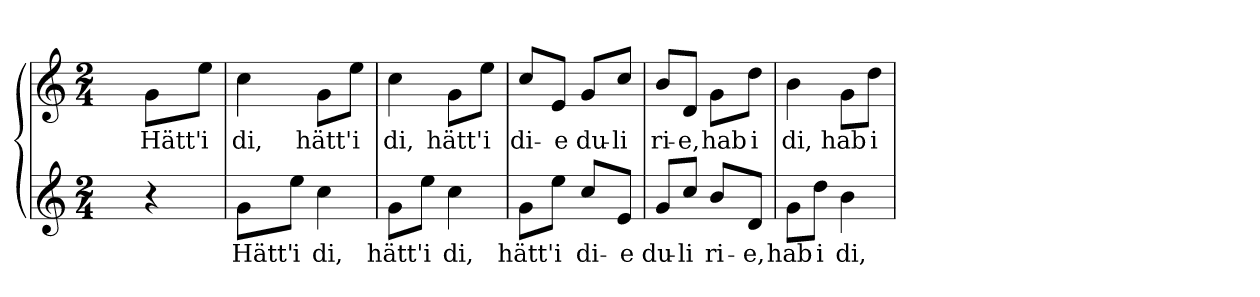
**kern	**text	**kern	**text
*part2	*part2	*part1	*part1
*staff2	*staff2	*staff1	*staff1
!!LO:PB:g=z
*clefG2	*	*clefG2	*
*k[]	*	*k[]	*
*a:	*	*a:	*
*M2/4	*	*M2/4	*
=1	=1	=1	=1
4ryy	.	4ryy	.
!	!	!	!LO:LY:b:color=#000000
4r	.	8gi\L	Hätt'
!	!	!	!LO:LY:b:color=#000000
.	.	8eei\J	i
=2	=2	=2	=2
!	!LO:LY:b:color=#000000	!	!
!	!	!	!LO:LY:b:color=#000000
8gi\L	Hätt'	4cci\	di,
!	!LO:LY:b:color=#000000	!	!
8eei\J	i	.	.
!	!LO:LY:b:color=#000000	!	!
!	!	!	!LO:LY:b:color=#000000
4cci\	di,	8gi\L	hätt'
!	!	!	!LO:LY:b:color=#000000
.	.	8eei\J	i
=3	=3	=3	=3
!	!LO:LY:b:color=#000000	!	!
!	!	!	!LO:LY:b:color=#000000
8gi\L	hätt'	4cci\	di,
!	!LO:LY:b:color=#000000	!	!
8eei\J	i	.	.
!	!LO:LY:b:color=#000000	!	!
!	!	!	!LO:LY:b:color=#000000
4cci\	di,	8gi\L	hätt'
!	!	!	!LO:LY:b:color=#000000
.	.	8eei\J	i
=4	=4	=4	=4
!	!LO:LY:b:color=#000000	!	!
!	!	!	!LO:LY:b:color=#000000
8gi\L	hätt'	8cci/L	di-
!	!LO:LY:b:color=#000000	!	!
!	!	!	!LO:LY:b:color=#000000
8eei\J	i	8ei/J	-e
!	!LO:LY:b:color=#000000	!	!
!	!	!	!LO:LY:b:color=#000000
8cci/L	di-	8gi/L	du-
!	!LO:LY:b:color=#000000	!	!
!	!	!	!LO:LY:b:color=#000000
8ei/J	-e	8cci/J	-li
=5	=5	=5	=5
!	!LO:LY:b:color=#000000	!	!
!	!	!	!LO:LY:b:color=#000000
8gi/L	du-	8bi/L	ri-
!	!LO:LY:b:color=#000000	!	!
!	!	!	!LO:LY:b:color=#000000
8cci/J	-li	8di/J	-e,
!	!LO:LY:b:color=#000000	!	!
!	!	!	!LO:LY:b:color=#000000
8bi/L	ri-	8gi\L	hab
!	!LO:LY:b:color=#000000	!	!
!	!	!	!LO:LY:b:color=#000000
8di/J	-e,	8ddi\J	i
=6	=6	=6	=6
!	!LO:LY:b:color=#000000	!	!
!	!	!	!LO:LY:b:color=#000000
8gi\L	hab	4bi\	di,
!	!LO:LY:b:color=#000000	!	!
8ddi\J	i	.	.
!	!LO:LY:b:color=#000000	!	!
!	!	!	!LO:LY:b:color=#000000
4bi\	di,	8gi\L	hab
!	!	!	!LO:LY:b:color=#000000
.	.	8ddi\J	i
=	=	=	=
*-	*-	*-	*-
